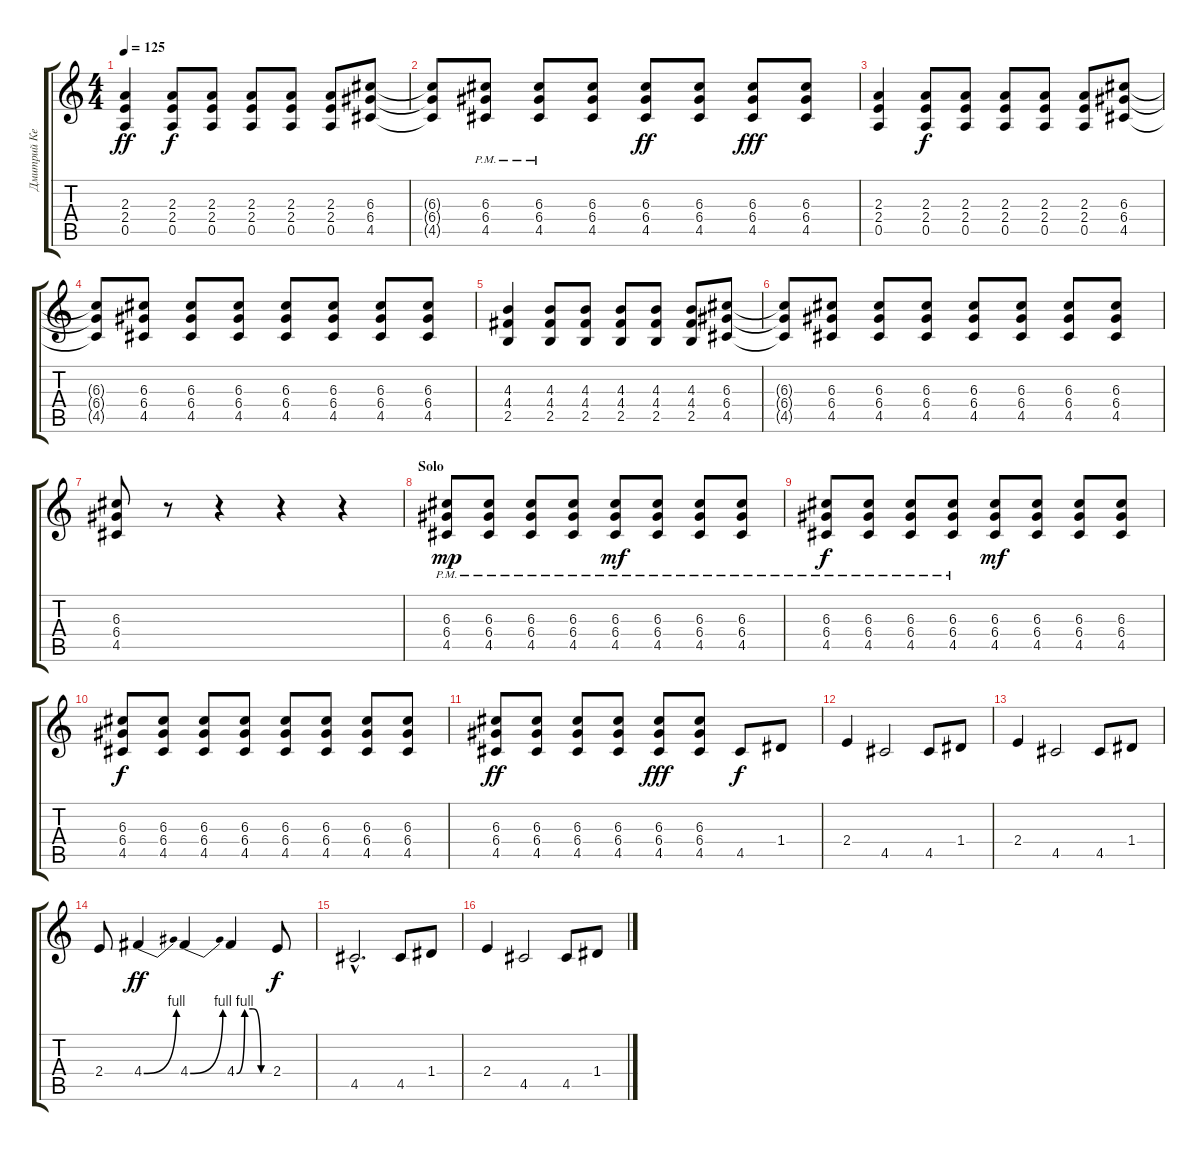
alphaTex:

\track ("Дмитрий Кежватов (Guitar 1)" "Дмитрий Ке") {instrument distortionguitar}
\staff {score tabs}
\tuning (E4 B3 G3 D3 A2 E2) {hide}
\ts (4 4)
\tempo 125
\clef g2
\ks c
(2.3 2.4 0.5).4{dy ff} (2.3 2.4 0.5).8{dy f} (2.3 2.4 0.5).8 (2.3 2.4 0.5).8 (2.3 2.4 0.5).8 (2.3 2.4 0.5).8 (6.3 6.4 4.5).8 |
(6.3{t} 6.4{t} 4.5{t}).8 (6.3{pm} 6.4{pm} 4.5{pm}).8 (6.3 6.4{pm} 4.5{pm}).8 (6.3 6.4 4.5).8 (6.3 6.4 4.5).8{dy ff} (6.3 6.4 4.5).8 (6.3 6.4 4.5).8{dy fff} (6.3 6.4 4.5).8 |
(2.3 2.4 0.5).4 (2.3 2.4 0.5).8{dy f} (2.3 2.4 0.5).8 (2.3 2.4 0.5).8 (2.3 2.4 0.5).8 (2.3 2.4 0.5).8 (6.3 6.4 4.5).8 |
(6.3{t} 6.4{t} 4.5{t}).8 (6.3 6.4 4.5).8 (6.3 6.4 4.5).8 (6.3 6.4 4.5).8 (6.3 6.4 4.5).8 (6.3 6.4 4.5).8 (6.3 6.4 4.5).8 (6.3 6.4 4.5).8 |
(4.3 4.4 2.5).4 (4.3 4.4 2.5).8 (4.3 4.4 2.5).8 (4.3 4.4 2.5).8 (4.3 4.4 2.5).8 (4.3 4.4 2.5).8 (6.3 6.4 4.5).8 |
(6.3{t} 6.4{t} 4.5{t}).8 (6.3 6.4 4.5).8 (6.3 6.4 4.5).8 (6.3 6.4 4.5).8 (6.3 6.4 4.5).8 (6.3 6.4 4.5).8 (6.3 6.4 4.5).8 (6.3 6.4 4.5).8 |
(6.3 6.4 4.5).8 r.8 r.4 r.4 r.4 |
\section ("" "Solo")
(6.3{pm} 6.4{pm} 4.5{pm}).8{dy mp} (6.3{pm} 6.4{pm} 4.5{pm}).8 (6.3{pm} 6.4{pm} 4.5{pm}).8 (6.3{pm} 6.4{pm} 4.5{pm}).8 (6.3{pm} 6.4{pm} 4.5{pm}).8{dy mf} (6.3{pm} 6.4{pm} 4.5{pm}).8 (6.3{pm} 6.4{pm} 4.5{pm}).8 (6.3{pm} 6.4{pm} 4.5{pm}).8 |
(6.3{pm} 6.4{pm} 4.5{pm}).8{dy f} (6.3{pm} 6.4{pm} 4.5{pm}).8 (6.3{pm} 6.4{pm} 4.5{pm}).8 (6.3{pm} 6.4{pm} 4.5{pm}).8 (6.3 6.4 4.5).8{dy mf} (6.3 6.4 4.5).8 (6.3 6.4 4.5).8 (6.3 6.4 4.5).8 |
(6.3 6.4 4.5).8{dy f} (6.3 6.4 4.5).8 (6.3 6.4 4.5).8 (6.3 6.4 4.5).8 (6.3 6.4 4.5).8 (6.3 6.4 4.5).8 (6.3 6.4 4.5).8 (6.3 6.4 4.5).8 |
(6.3 6.4 4.5).8{dy ff} (6.3 6.4 4.5).8 (6.3 6.4 4.5).8 (6.3 6.4 4.5).8 (6.3 6.4 4.5).8{dy fff} (6.3 6.4 4.5).8 4.5.8{dy f volume 16 balance 2} 1.4.8 |
2.4.4 4.5.2 4.5.8 1.4.8 |
2.4.4 4.5.2 4.5.8 1.4.8 |
2.4.8 4.4{be (bend 0 0 60 4)}.4{dy ff} 4.4{be (bend 0 0 60 4)}.4 4.4{be (custom 0 0 15 4 30 4 45 0 60 0)}.4 2.4.8{dy f} |
4.5{hac}.2{d} 4.5.8 1.4.8 |
2.4.4 4.5.2 4.5.8 1.4.8
